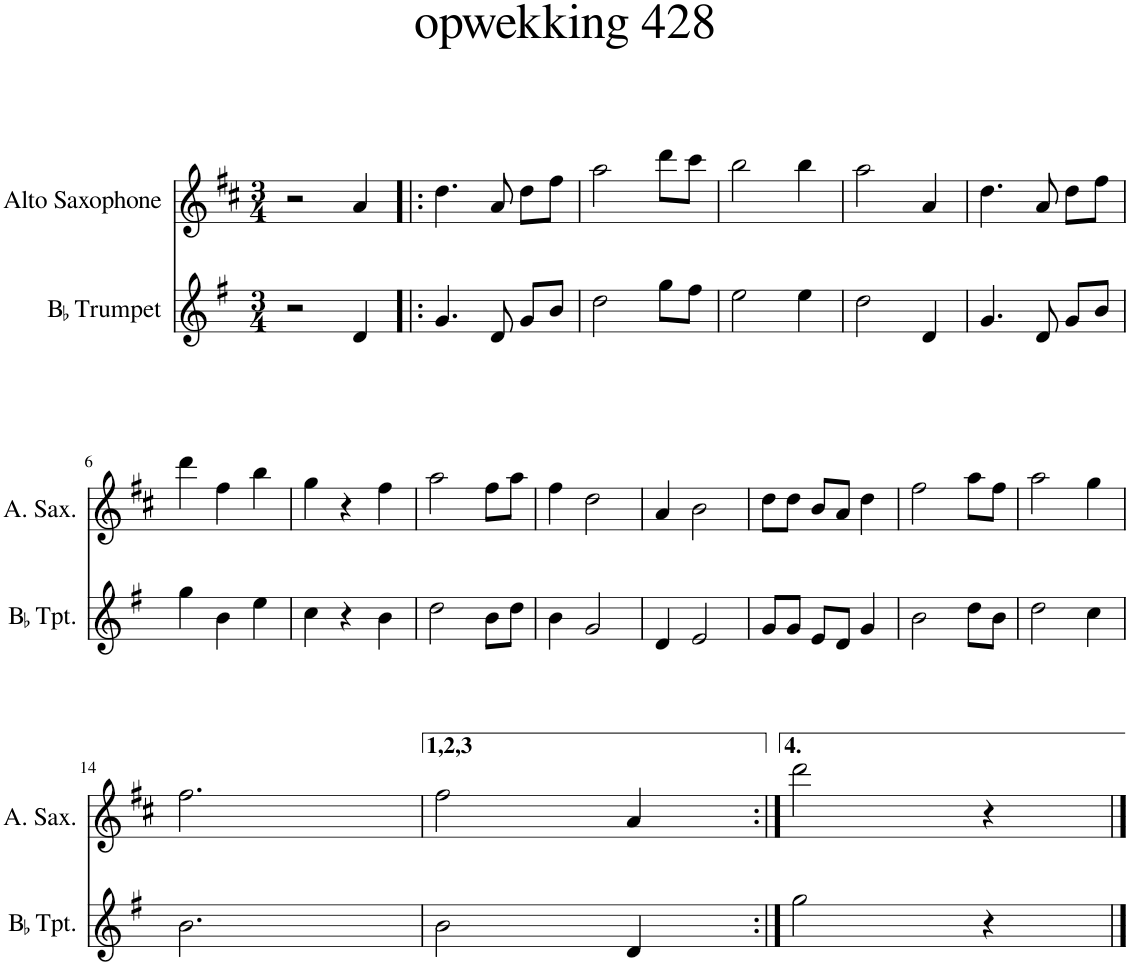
**kern	**kern
*part2	*part1
*staff2	*staff1
*I"BaccidentalFlat Trumpet	*I"Alto Saxophone
*I'BaccidentalFlat Tpt.	*I'A. Sax.
*clefG2	*clefG2
*Trd1c2	*Trd5c9
*k[f#]	*k[f#c#]
*M3/4	*M3/4
=1	=1
2r	2r
4d/	4a/
=1X1!|:	=1X1!|:
4.g/	4.dd\
8d/	8a/
8g/L	8dd\L
8b/J	8ff#\J
=2	=2
2dd\	2aa\
8gg\L	8ddd\L
8ff#\J	8ccc#\J
=3	=3
2ee\	2bb\
4ee\	4bb\
=4	=4
2dd\	2aa\
4d/	4a/
=5	=5
4.g/	4.dd\
8d/	8a/
8g/L	8dd\L
8b/J	8ff#\J
!!LO:LB:g=z
=6	=6
4gg\	4ddd\
4b\	4ff#\
4ee\	4bb\
=7	=7
4cc\	4gg\
4r	4r
4b\	4ff#\
=8	=8
2dd\	2aa\
8b\L	8ff#\L
8dd\J	8aa\J
=9	=9
4b\	4ff#\
2g/	2dd\
=10	=10
4d/	4a/
2e/	2b\
=11	=11
8g/L	8dd\L
8g/J	8dd\J
8e/L	8b/L
8d/J	8a/J
4g/	4dd\
=12	=12
2b\	2ff#\
8dd\L	8aa\L
8b\J	8ff#\J
=13	=13
2dd\	2aa\
4cc\	4gg\
!!LO:LB:g=z
=14	=14
2.b\	2.ff#\
=15	=15
2b\	2ff#\
4d/	4a/
=16:|!	=16:|!
2gg\	2ddd\
4r	4r
==	==
*-	*-
